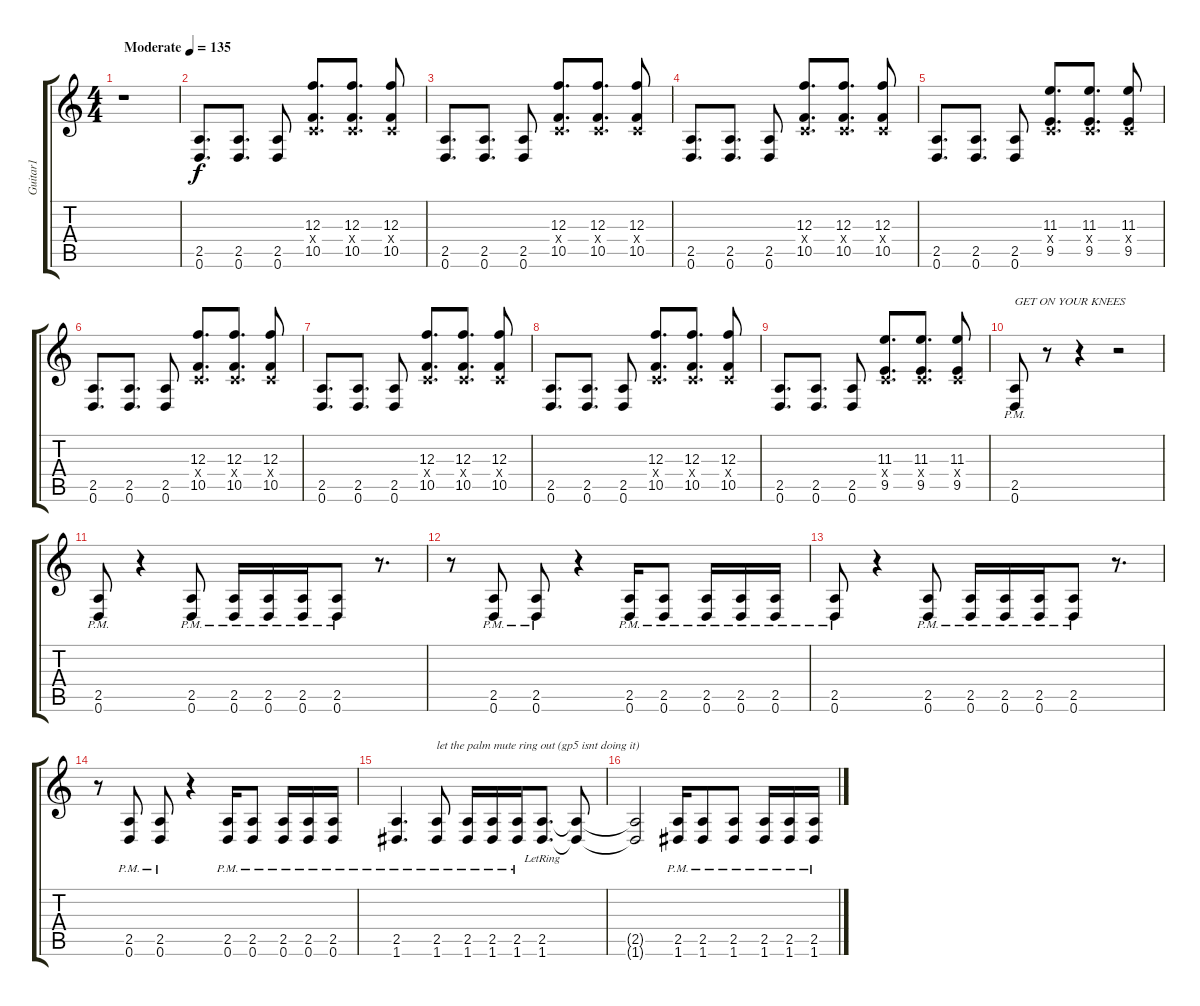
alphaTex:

\track ("Guitar1" "Guitar1") {instrument distortionguitar}
\staff {score tabs}
\tuning (D4 A3 F3 C3 G2 D2) {hide}
\ts (4 4)
\tempo (135 "Moderate")
\clef g2
\ks c
r.1{dy f instrument distortionguitar} |
(2.5 0.6).8{d} (2.5 0.6).8{d} (2.5 0.6).8 (12.3 0.4{x} 10.5).8{d} (12.3 0.4{x} 10.5).8{d} (12.3 0.4{x} 10.5).8 |
(2.5 0.6).8{d} (2.5 0.6).8{d} (2.5 0.6).8 (12.3 0.4{x} 10.5).8{d} (12.3 0.4{x} 10.5).8{d} (12.3 0.4{x} 10.5).8 |
(2.5 0.6).8{d} (2.5 0.6).8{d} (2.5 0.6).8 (12.3 0.4{x} 10.5).8{d} (12.3 0.4{x} 10.5).8{d} (12.3 0.4{x} 10.5).8 |
(2.5 0.6).8{d} (2.5 0.6).8{d} (2.5 0.6).8 (11.3 0.4{x} 9.5).8{d} (11.3 0.4{x} 9.5).8{d} (11.3 0.4{x} 9.5).8 |
(2.5 0.6).8{d} (2.5 0.6).8{d} (2.5 0.6).8 (12.3 0.4{x} 10.5).8{d} (12.3 0.4{x} 10.5).8{d} (12.3 0.4{x} 10.5).8 |
(2.5 0.6).8{d} (2.5 0.6).8{d} (2.5 0.6).8 (12.3 0.4{x} 10.5).8{d} (12.3 0.4{x} 10.5).8{d} (12.3 0.4{x} 10.5).8 |
(2.5 0.6).8{d} (2.5 0.6).8{d} (2.5 0.6).8 (12.3 0.4{x} 10.5).8{d} (12.3 0.4{x} 10.5).8{d} (12.3 0.4{x} 10.5).8 |
(2.5 0.6).8{d} (2.5 0.6).8{d} (2.5 0.6).8 (11.3 0.4{x} 9.5).8{d} (11.3 0.4{x} 9.5).8{d} (11.3 0.4{x} 9.5).8 |
(2.5{pm} 0.6{pm}).8{txt "GET ON YOUR KNEES"} r.8 r.4 r.2 |
(2.5{pm} 0.6{pm}).8 r.4 (2.5{pm} 0.6{pm}).8 (2.5{pm} 0.6{pm}).16 (2.5{pm} 0.6{pm}).16 (2.5{pm} 0.6{pm}).16 (2.5{pm} 0.6{pm}).8 r.8{d} |
r.8 (2.5{pm} 0.6{pm}).8 (2.5{pm} 0.6{pm}).8 r.4 (2.5{pm} 0.6{pm}).16 (2.5{pm} 0.6{pm}).8 (2.5{pm} 0.6{pm}).16 (2.5{pm} 0.6{pm}).16 (2.5{pm} 0.6{pm}).16 |
(2.5{pm} 0.6{pm}).8 r.4 (2.5{pm} 0.6{pm}).8 (2.5{pm} 0.6{pm}).16 (2.5{pm} 0.6{pm}).16 (2.5{pm} 0.6{pm}).16 (2.5{pm} 0.6{pm}).8 r.8{d} |
r.8 (2.5{pm} 0.6{pm}).8 (2.5{pm} 0.6{pm}).8 r.4 (2.5{pm} 0.6{pm}).16 (2.5{pm} 0.6{pm}).8 (2.5{pm} 0.6{pm}).16 (2.5{pm} 0.6{pm}).16 (2.5{pm} 0.6{pm}).16 |
(2.5{pm} 1.6{pm}).4{d} (2.5{pm} 1.6{pm}).8{txt "let the palm mute ring out (gp5 isnt doing it)"} (2.5{pm} 1.6{pm}).16 (2.5{pm} 1.6{pm}).16 (2.5{pm} 1.6{pm}).16 (2.5{lr} 1.6{lr}).8{d} (2.5{t} 1.6{t}).8 |
(2.5{t} 1.6{t}).2 (2.5{pm} 1.6{pm}).16 (2.5{pm} 1.6{pm}).8 (2.5{pm} 1.6{pm}).8 (2.5{pm} 1.6{pm}).16 (2.5{pm} 1.6{pm}).16 (2.5{pm} 1.6{pm}).16
